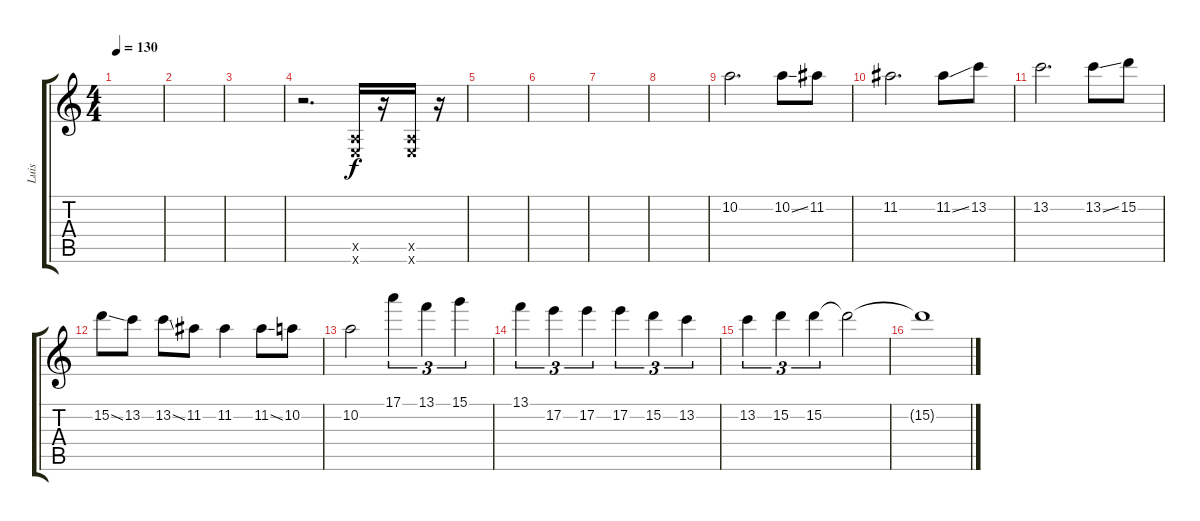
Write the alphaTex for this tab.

\track ("Luis" "Luis") {instrument distortionguitar}
\staff {score tabs}
\tuning (E4 B3 G3 D3 A2 E2) {hide}
\ts (4 4)
\tempo 130
\tempo 165
\tempo 130
\clef g2
\ks c
|
|
|
r.2{d} (0.5{x} 0.6{x}).16 r.16 (0.5{x} 0.6{x}).16 r.16 |
|
|
|
|
10.2.2{d} 10.2{ss}.8 11.2.8 |
11.2.2{d} 11.2{ss}.8 13.2.8 |
13.2.2{d} 13.2{ss}.8 15.2.8 |
15.2{ss}.8 13.2.8 13.2{ss}.8 11.2.8 11.2.4 11.2{ss}.8 10.2.8 |
10.2.2 17.1.4{tu (3 2)} 13.1.4{tu (3 2)} 15.1.4{tu (3 2)} |
13.1.4{tu (3 2)} 17.2.4{tu (3 2)} 17.2.4{tu (3 2)} 17.2.4{tu (3 2)} 15.2.4{tu (3 2)} 13.2.4{tu (3 2)} |
13.2.4{tu (3 2)} 15.2.4{tu (3 2)} 15.2.4{tu (3 2)} 15.2{t}.2 |
15.2{t}.1
